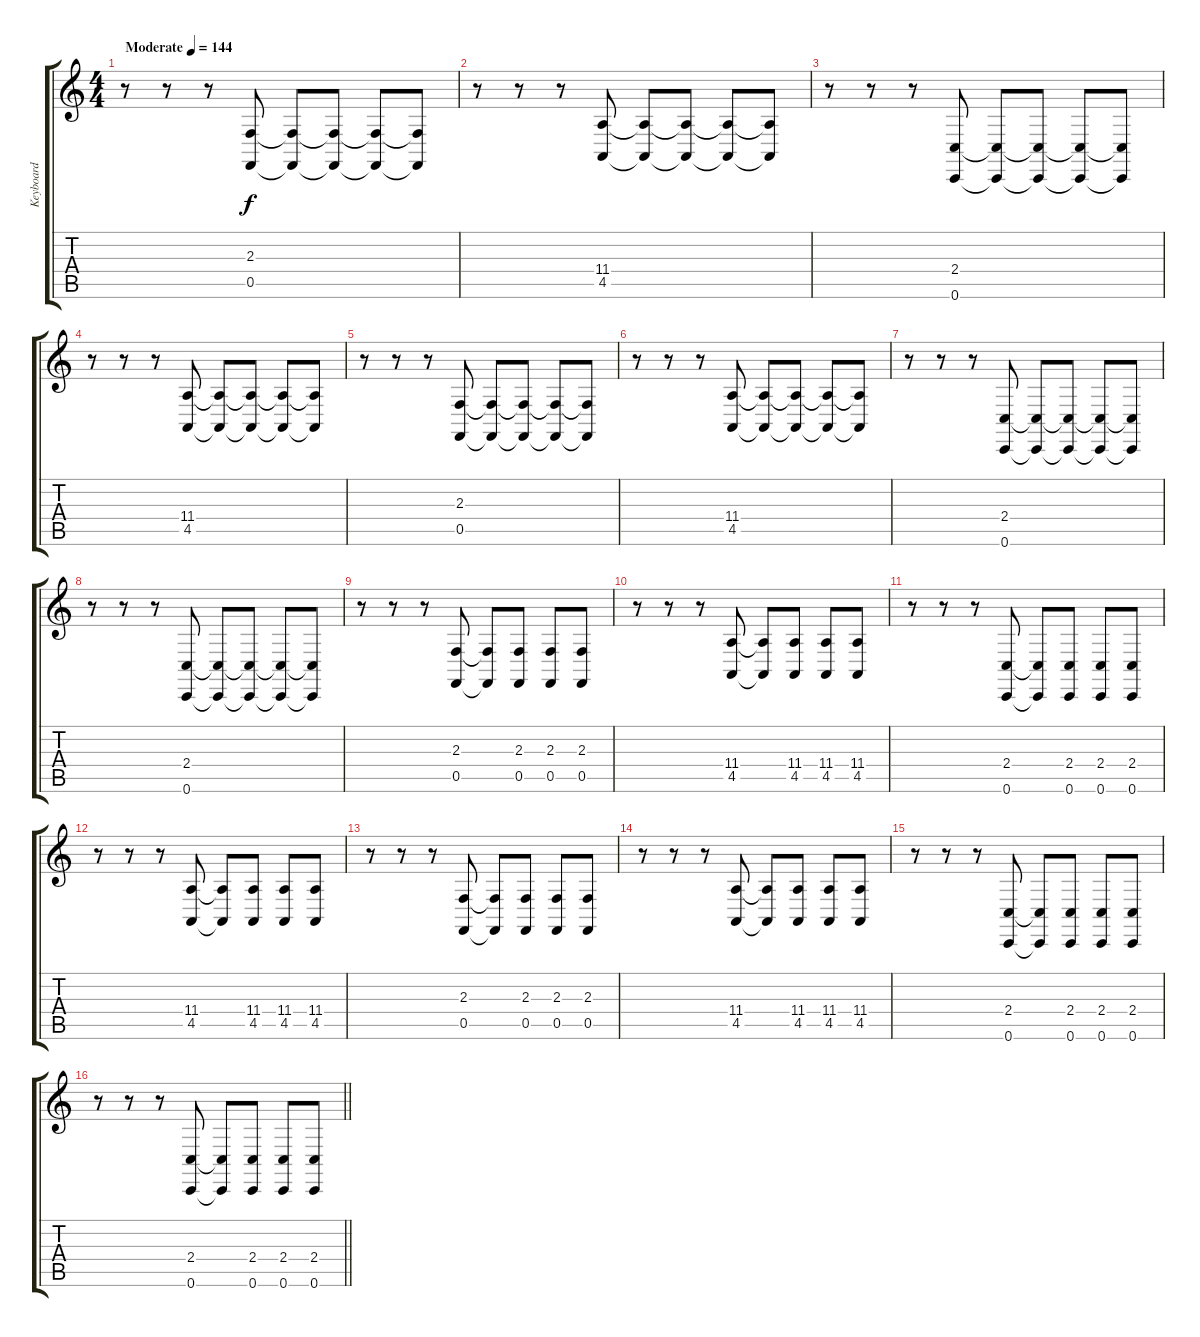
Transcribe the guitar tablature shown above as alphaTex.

\track ("Keyboard" "Keyboard") {instrument lead2sawtooth}
\staff {score tabs}
\tuning (C4 G3 Eb3 Bb2 F2 C2) {hide}
\ts (4 4)
\tempo (144 "Moderate")
\clef g2
\ks c
r.8{dy f instrument lead2sawtooth} r.8 r.8 (2.3 0.5).8 (2.3{t} 0.5{t}).8 (2.3{t} 0.5{t}).8 (2.3{t} 0.5{t}).8 (2.3{t} 0.5{t}).8 |
r.8 r.8 r.8 (11.4 4.5).8 (11.4{t} 4.5{t}).8 (11.4{t} 4.5{t}).8 (11.4{t} 4.5{t}).8 (11.4{t} 4.5{t}).8 |
r.8 r.8 r.8 (2.4 0.6).8 (2.4{t} 0.6{t}).8 (2.4{t} 0.6{t}).8 (2.4{t} 0.6{t}).8 (2.4{t} 0.6{t}).8 |
r.8 r.8 r.8 (11.4 4.5).8 (11.4{t} 4.5{t}).8 (11.4{t} 4.5{t}).8 (11.4{t} 4.5{t}).8 (11.4{t} 4.5{t}).8 |
r.8 r.8 r.8 (2.3 0.5).8 (2.3{t} 0.5{t}).8 (2.3{t} 0.5{t}).8 (2.3{t} 0.5{t}).8 (2.3{t} 0.5{t}).8 |
r.8 r.8 r.8 (11.4 4.5).8 (11.4{t} 4.5{t}).8 (11.4{t} 4.5{t}).8 (11.4{t} 4.5{t}).8 (11.4{t} 4.5{t}).8 |
r.8 r.8 r.8 (2.4 0.6).8 (2.4{t} 0.6{t}).8 (2.4{t} 0.6{t}).8 (2.4{t} 0.6{t}).8 (2.4{t} 0.6{t}).8 |
r.8 r.8 r.8 (2.4 0.6).8 (2.4{t} 0.6{t}).8 (2.4{t} 0.6{t}).8 (2.4{t} 0.6{t}).8 (2.4{t} 0.6{t}).8 |
r.8 r.8 r.8 (2.3 0.5).8 (2.3{t} 0.5{t}).8 (2.3 0.5).8 (2.3 0.5).8 (2.3 0.5).8 |
r.8 r.8 r.8 (11.4 4.5).8 (11.4{t} 4.5{t}).8 (11.4 4.5).8 (11.4 4.5).8 (11.4 4.5).8 |
r.8 r.8 r.8 (2.4 0.6).8 (2.4{t} 0.6{t}).8 (2.4 0.6).8 (2.4 0.6).8 (2.4 0.6).8 |
r.8 r.8 r.8 (11.4 4.5).8 (11.4{t} 4.5{t}).8 (11.4 4.5).8 (11.4 4.5).8 (11.4 4.5).8 |
r.8 r.8 r.8 (2.3 0.5).8 (2.3{t} 0.5{t}).8 (2.3 0.5).8 (2.3 0.5).8 (2.3 0.5).8 |
r.8 r.8 r.8 (11.4 4.5).8 (11.4{t} 4.5{t}).8 (11.4 4.5).8 (11.4 4.5).8 (11.4 4.5).8 |
r.8 r.8 r.8 (2.4 0.6).8 (2.4{t} 0.6{t}).8 (2.4 0.6).8 (2.4 0.6).8 (2.4 0.6).8 |
\barLineRight lightlight
r.8 r.8 r.8 (2.4 0.6).8 (2.4{t} 0.6{t}).8 (2.4 0.6).8 (2.4 0.6).8 (2.4 0.6).8
